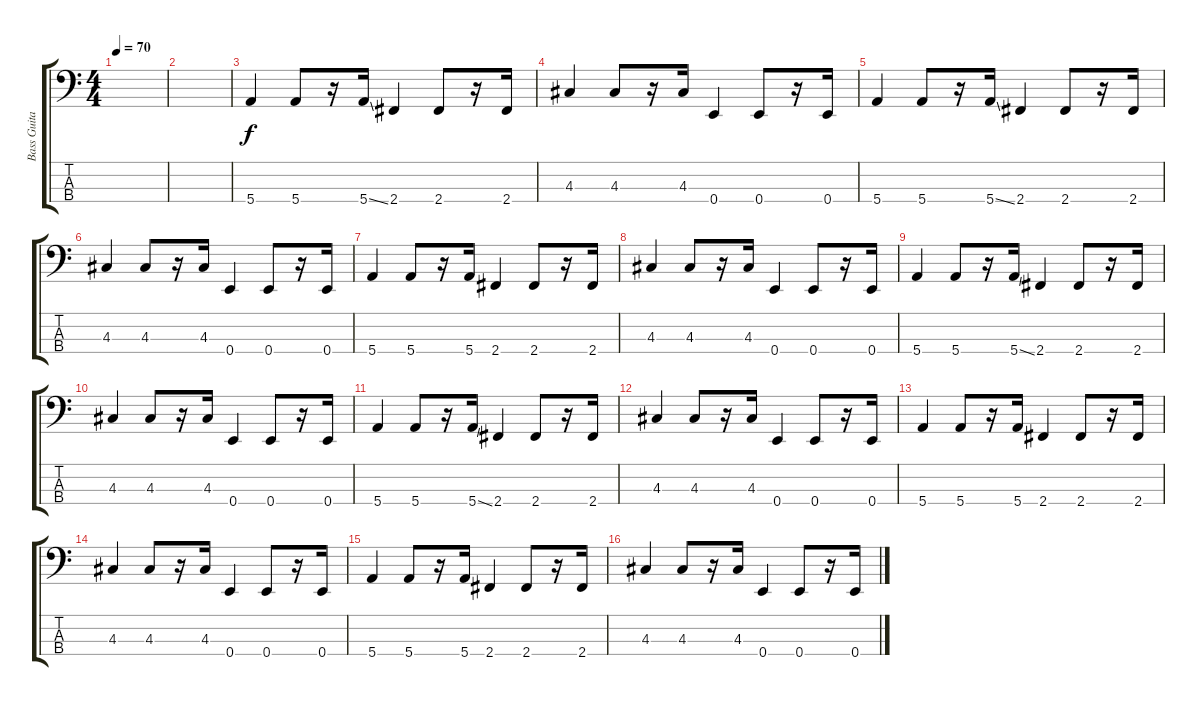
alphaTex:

\track ("Bass Guitar" "Bass Guita") {instrument electricbassfinger}
\staff {score tabs}
\tuning (G2 D2 A1 E1) {hide}
\ts (4 4)
\tempo 70
\clef f4
\ks c
|
|
5.4.4 5.4.8 r.16 5.4{ss}.16 2.4.4 2.4.8 r.16 2.4.16 |
4.3.4 4.3.8 r.16 4.3.16 0.4.4 0.4.8 r.16 0.4.16 |
5.4.4 5.4.8 r.16 5.4{ss}.16 2.4.4 2.4.8 r.16 2.4.16 |
4.3.4 4.3.8 r.16 4.3.16 0.4.4 0.4.8 r.16 0.4.16 |
5.4.4 5.4.8 r.16 5.4.16 2.4.4 2.4.8 r.16 2.4.16 |
4.3.4 4.3.8 r.16 4.3.16 0.4.4 0.4.8 r.16 0.4.16 |
5.4.4 5.4.8 r.16 5.4{ss}.16 2.4.4 2.4.8 r.16 2.4.16 |
4.3.4 4.3.8 r.16 4.3.16 0.4.4 0.4.8 r.16 0.4.16 |
5.4.4 5.4.8 r.16 5.4{ss}.16 2.4.4 2.4.8 r.16 2.4.16 |
4.3.4 4.3.8 r.16 4.3.16 0.4.4 0.4.8 r.16 0.4.16 |
5.4.4 5.4.8 r.16 5.4.16 2.4.4 2.4.8 r.16 2.4.16 |
4.3.4 4.3.8 r.16 4.3.16 0.4.4 0.4.8 r.16 0.4.16 |
5.4.4 5.4.8 r.16 5.4.16 2.4.4 2.4.8 r.16 2.4.16 |
4.3.4 4.3.8 r.16 4.3.16 0.4.4 0.4.8 r.16 0.4.16
